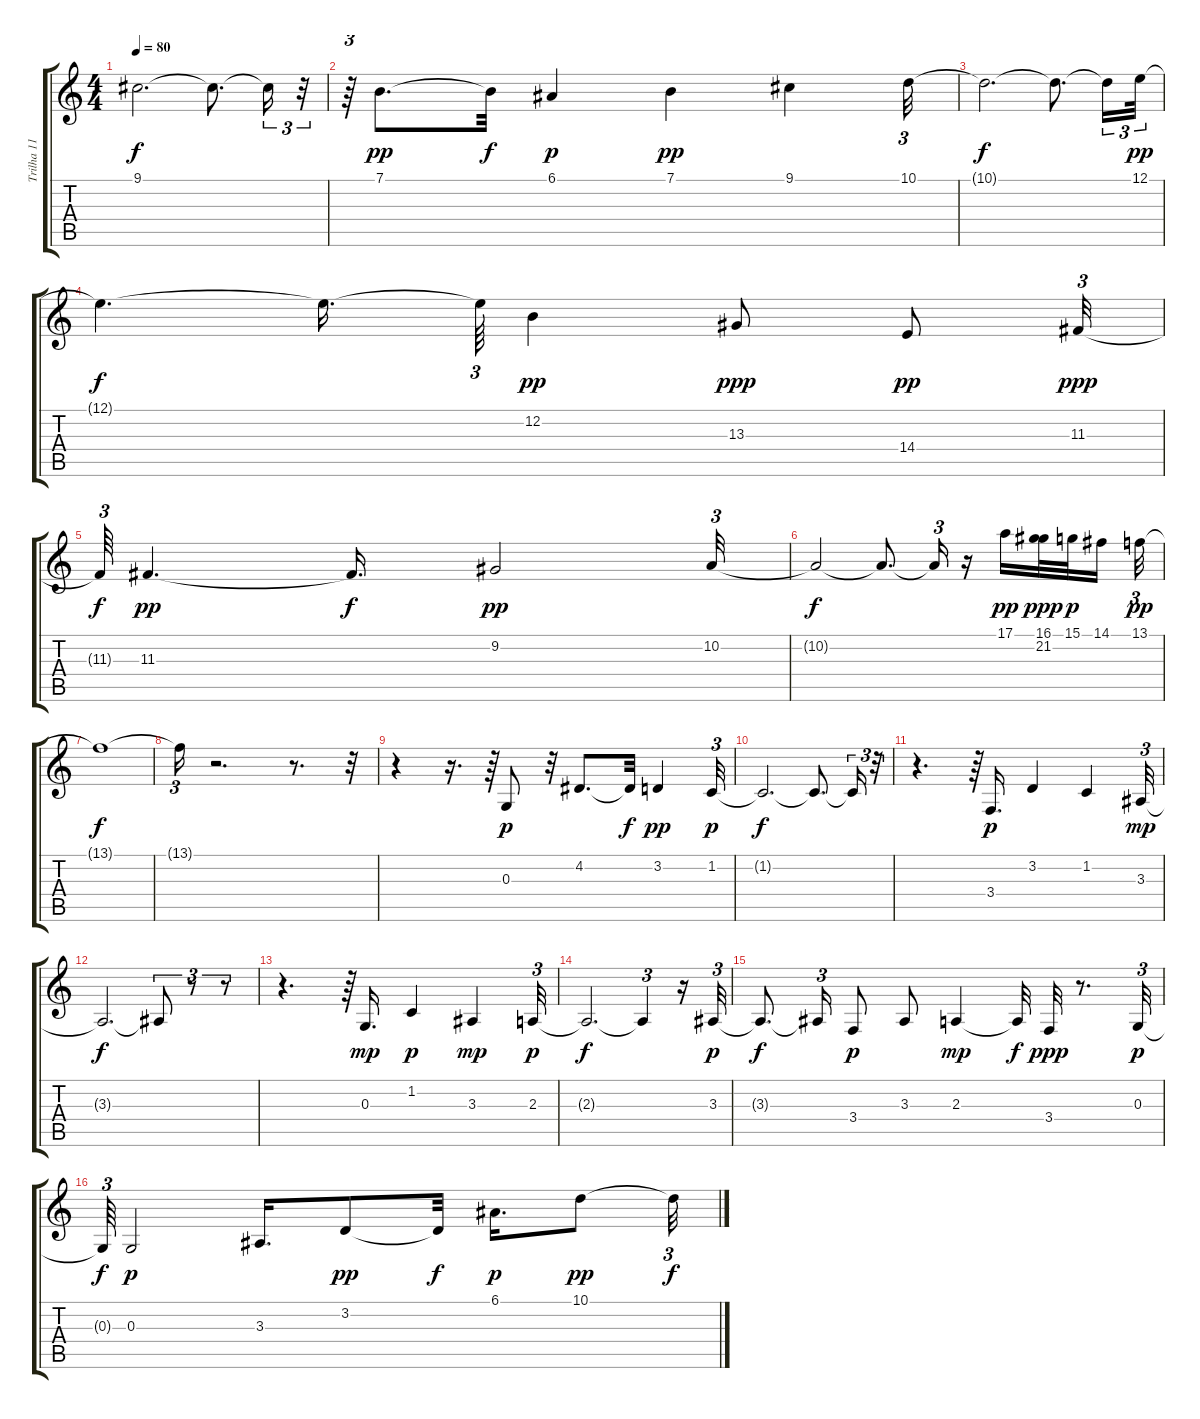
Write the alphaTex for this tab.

\track ("Trilha 11" "Trilha 11") {instrument stringensemble1}
\staff {score tabs}
\tuning (E4 B3 G3 D3 A2 E2) {hide}
\ts (4 4)
\tempo 80
\clef g2
\ks c
9.1{t}.2{d dy f} 9.1{t}.8{d} 9.1{t}.16{tu (3 2)} r.32{tu (3 2)} |
r.64{tu (3 2)} 7.1.8{d dy pp} 7.1{t}.32{dy f} 6.1.4{dy p} 7.1.4{dy pp} 9.1.4 10.1.32{tu (3 2)} |
10.1{t}.2{d dy f} 10.1{t}.8{d} 10.1{t}.16{tu (3 2)} 12.1.32{tu (3 2) dy pp} |
12.1{t}.4{d dy f} 12.1{t}.16{d} 12.1{t}.64{tu (3 2)} 12.2.4{dy pp} 13.3.8{dy ppp} 14.4.8{dy pp} 11.3.32{tu (3 2) dy ppp} |
11.3{t}.64{tu (3 2) dy f} 11.3.4{d dy pp} 11.3{t}.16{d dy f} 9.2.2{dy pp} 10.2.32{tu (3 2)} |
10.2{t}.2{dy f} 10.2{t}.8{d} 10.2{t}.16{tu (3 2)} r.16 17.1.16{dy pp} (16.1 21.2).32{dy ppp} 15.1.32{dy p} 14.1.16 13.1.32{tu (3 2) dy pp} |
13.1{t}.1{dy f} |
13.1{t}.16{tu (3 2)} r.2{d} r.8{d} r.32{tu (3 2)} |
r.4 r.16{d} r.64{tu (3 2)} 0.3.8{dy p} r.32 4.2.8{d} 4.2{t}.32{dy f} 3.2.4{dy pp} 1.2.32{tu (3 2) dy p} |
1.2{t}.2{d dy f} 1.2{t}.8{d} 1.2{t}.16{tu (3 2)} r.32{tu (3 2)} |
r.4{d} r.64{tu (3 2)} 3.4.16{d dy p} 3.2.4 1.2.4 3.3.32{tu (3 2) dy mp} |
3.3{t}.2{d dy f} 3.3{t}.8{tu (3 2)} r.8{tu (3 2)} r.8{tu (3 2)} |
r.4{d} r.64{tu (3 2)} 0.3.16{d dy mp} 1.2.4{dy p} 3.3.4{dy mp} 2.3.32{tu (3 2) dy p} |
2.3{t}.2{d dy f} 2.3{t}.4{tu (3 2)} r.16 3.3.32{tu (3 2) dy p} |
3.3{t}.8{d dy f} 3.3{t}.16{tu (3 2)} 3.4.8{dy p} 3.3.8 2.3.4{dy mp} 2.3{t}.32{dy f} 3.4.32{dy ppp} r.8{d} 0.3.32{tu (3 2) dy p} |
0.3{t}.64{tu (3 2) dy f} 0.3.2{dy p} 3.3.16{d} 3.2.8{dy pp} 3.2{t}.32{dy f} 6.1.16{d dy p} 10.1.8{dy pp} 10.1{t}.32{tu (3 2) dy f}
